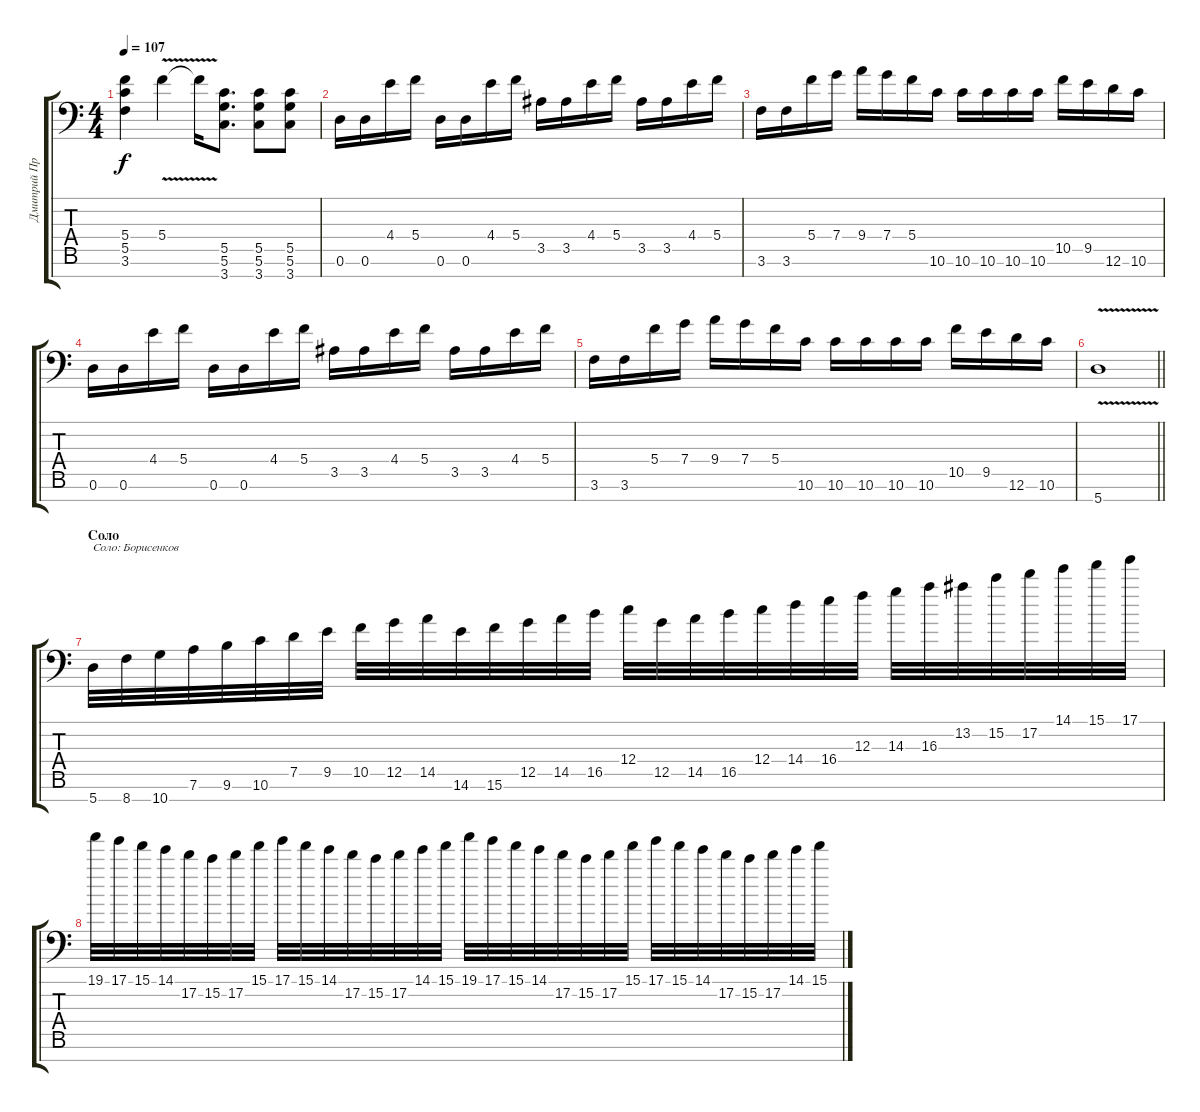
\track ("Дмитрий Процко" "Дмитрий Пр") {instrument overdrivenguitar}
\staff {score tabs}
\tuning (D4 A3 F3 C3 G2 D2 A1) {hide}
\ts (4 4)
\tempo 107
\clef f4
\ks c
(5.4 5.5 3.6).4{dy f} 5.4{v}.4{instrument guitarharmonics} 5.4{t}.16 (5.5 5.6 3.7).8{d instrument overdrivenguitar} (5.5 5.6 3.7).8 (5.5 5.6 3.7).8 |
0.6.16 0.6.16 4.4.16 5.4.16 0.6.16 0.6.16 4.4.16 5.4.16 3.5.16 3.5.16 4.4.16 5.4.16 3.5.16 3.5.16 4.4.16 5.4.16 |
3.6.16 3.6.16 5.4.16 7.4.16 9.4.16 7.4.16 5.4.16 10.6.16 10.6.16 10.6.16 10.6.16 10.6.16 10.5.16 9.5.16 12.6.16 10.6.16 |
0.6.16 0.6.16 4.4.16 5.4.16 0.6.16 0.6.16 4.4.16 5.4.16 3.5.16 3.5.16 4.4.16 5.4.16 3.5.16 3.5.16 4.4.16 5.4.16 |
3.6.16 3.6.16 5.4.16 7.4.16 9.4.16 7.4.16 5.4.16 10.6.16 10.6.16 10.6.16 10.6.16 10.6.16 10.5.16 9.5.16 12.6.16 10.6.16 |
\barLineRight lightlight
5.7{v}.1 |
\section ("" "Соло")
5.7.32{txt "Соло: Борисенков"} 8.7.32 10.7.32 7.6.32 9.6.32 10.6.32 7.5.32 9.5.32 10.5.32 12.5.32 14.5.32 14.6.32 15.6.32 12.5.32 14.5.32 16.5.32 12.4.32 12.5.32 14.5.32 16.5.32 12.4.32 14.4.32 16.4.32 12.3.32 14.3.32 16.3.32 13.2.32 15.2.32 17.2.32 14.1.32 15.1.32 17.1.32 |
19.1.32 17.1.32 15.1.32 14.1.32 17.2.32 15.2.32 17.2.32 15.1.32 17.1.32 15.1.32 14.1.32 17.2.32 15.2.32 17.2.32 14.1.32 15.1.32 19.1.32 17.1.32 15.1.32 14.1.32 17.2.32 15.2.32 17.2.32 15.1.32 17.1.32 15.1.32 14.1.32 17.2.32 15.2.32 17.2.32 14.1.32 15.1.32
